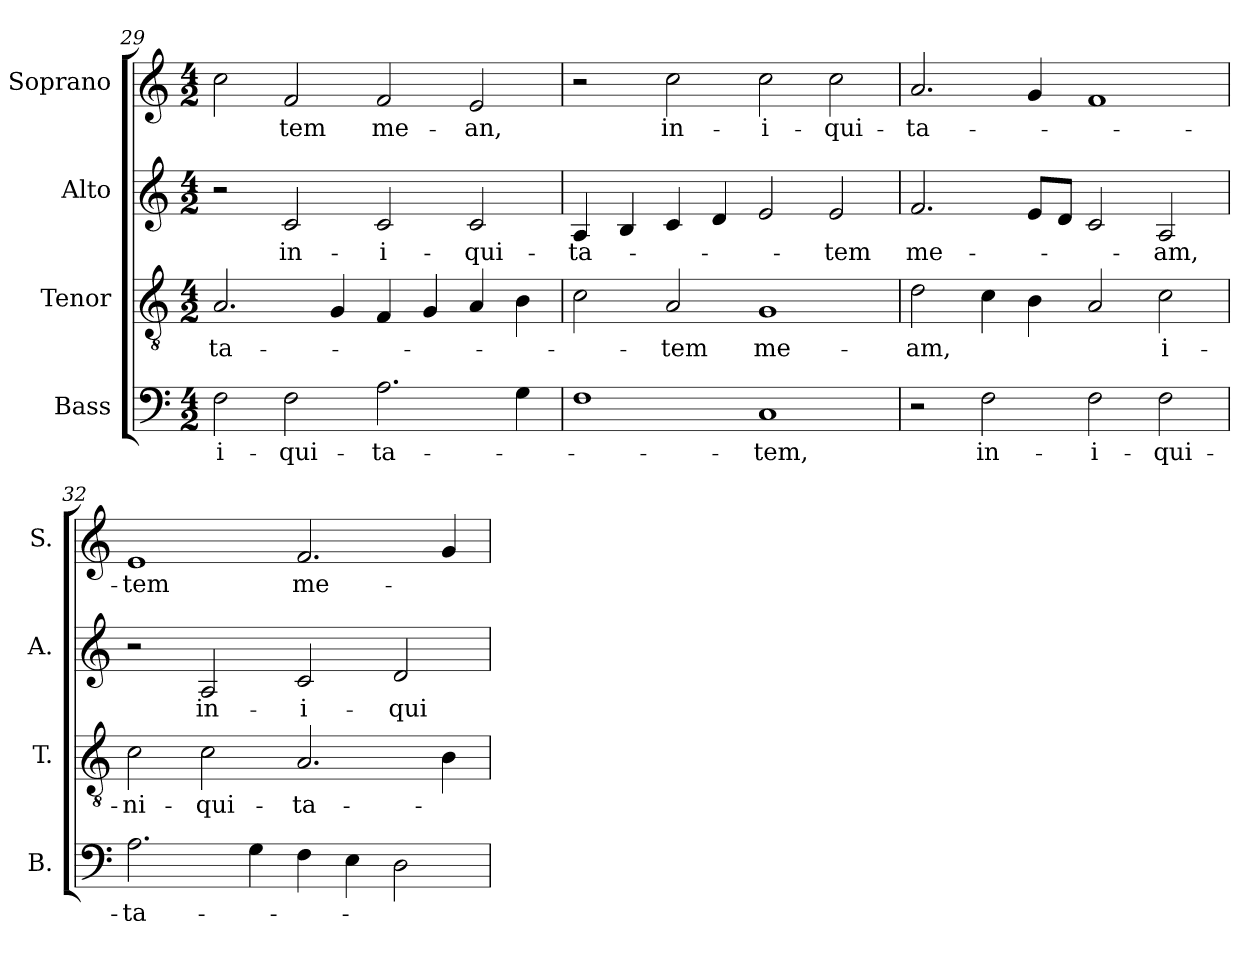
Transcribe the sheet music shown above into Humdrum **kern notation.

**kern	**text	**kern	**text	**kern	**text	**kern	**text
*part4	*part4	*part3	*part3	*part2	*part2	*part1	*part1
*staff4	*staff4	*staff3	*staff3	*staff2	*staff2	*staff1	*staff1
*I"Bass	*	*I"Tenor	*	*I"Alto	*	*I"Soprano	*
*I'B.	*	*I'T.	*	*I'A.	*	*I'S.	*
*clefF4	*	*clefGv2	*	*clefG2	*	*clefG2	*
*	*	*ITrd7c12	*	*	*	*	*
*k[]	*	*k[]	*	*k[]	*	*k[]	*
*C:	*	*C:	*	*C:	*	*C:	*
*M4/2	*	*M4/2	*	*M4/2	*	*M4/2	*
=29	=29	=29	=29	=29	=29	=29	=29
!	!LO:LY:b:color=#000000	!	!	!	!	!	!
!	!	!	!LO:LY:b:color=#000000	!	!	!	!
2Fi\	-i-	2.AAi/	-ta-	2r	.	2cci\	.
!	!LO:LY:b:color=#000000	!	!	!	!	!	!
!	!	!	!	!	!LO:LY:b:color=#000000	!	!
!	!	!	!	!	!	!	!LO:LY:b:color=#000000
2Fi\	-qui-	.	.	2ci/	in-	2fi/	-tem
.	.	4GGi/	.	.	.	.	.
!	!LO:LY:b:color=#000000	!	!	!	!	!	!
!	!	!	!	!	!LO:LY:b:color=#000000	!	!
!	!	!	!	!	!	!	!LO:LY:b:color=#000000
2.Ai\	-ta-	4FFi/	.	2ci/	-i-	2fi/	me-
.	.	4GGi/	.	.	.	.	.
!	!	!	!	!	!LO:LY:b:color=#000000	!	!
!	!	!	!	!	!	!	!LO:LY:b:color=#000000
.	.	4AAi/	.	2ci/	-qui-	2ei/	-an,
4Gi\	.	4BBi\	.	.	.	.	.
=30	=30	=30	=30	=30	=30	=30	=30
!	!	!	!	!	!LO:LY:b:color=#000000	!	!
1Fi	.	2Ci\	.	4Ai/	-ta-	2r	.
.	.	.	.	4Bi/	.	.	.
!	!	!	!LO:LY:b:color=#000000	!	!	!	!
!	!	!	!	!	!	!	!LO:LY:b:color=#000000
.	.	2AAi/	-tem	4ci/	.	2cci\	in-
.	.	.	.	4di/	.	.	.
!	!LO:LY:b:color=#000000	!	!	!	!	!	!
!	!	!	!LO:LY:b:color=#000000	!	!	!	!
!	!	!	!	!	!	!	!LO:LY:b:color=#000000
1Ci	-tem,	1GGi	me-	2ei/	.	2cci\	-i-
!	!	!	!	!	!LO:LY:b:color=#000000	!	!
!	!	!	!	!	!	!	!LO:LY:b:color=#000000
.	.	.	.	2ei/	-tem	2cci\	-qui-
=31	=31	=31	=31	=31	=31	=31	=31
!	!	!	!LO:LY:b:color=#000000	!	!	!	!
!	!	!	!	!	!LO:LY:b:color=#000000	!	!
!	!	!	!	!	!	!	!LO:LY:b:color=#000000
2r	.	2Di\	-am,	2.fi/	me-	2.ai/	-ta-
!	!LO:LY:b:color=#000000	!	!	!	!	!	!
2Fi\	in-	4Ci\	.	.	.	.	.
.	.	4BBi\	.	8ei/L	.	4gi/	.
.	.	.	.	8di/J	.	.	.
!	!LO:LY:b:color=#000000	!	!	!	!	!	!
2Fi\	-i-	2AAi/	.	2ci/	.	1fi	.
!	!LO:LY:b:color=#000000	!	!	!	!	!	!
!	!	!	!LO:LY:b:color=#000000	!	!	!	!
!	!	!	!	!	!LO:LY:b:color=#000000	!	!
2Fi\	-qui-	2Ci\	i-	2Ai/	-am,	.	.
!!LO:LB:g=z
=32	=32	=32	=32	=32	=32	=32	=32
!	!LO:LY:b:color=#000000	!	!	!	!	!	!
!	!	!	!LO:LY:b:color=#000000	!	!	!	!
!	!	!	!	!	!	!	!LO:LY:b:color=#000000
2.Ai\	-ta-	2Ci\	-ni-	2r	.	1ei	-tem
!	!	!	!LO:LY:b:color=#000000	!	!	!	!
!	!	!	!	!	!LO:LY:b:color=#000000	!	!
.	.	2Ci\	-qui-	2Ai/	in-	.	.
4Gi\	.	.	.	.	.	.	.
!	!	!	!LO:LY:b:color=#000000	!	!	!	!
!	!	!	!	!	!LO:LY:b:color=#000000	!	!
!	!	!	!	!	!	!	!LO:LY:b:color=#000000
4Fi\	.	2.AAi/	-ta-	2ci/	-i-	2.fi/	me-
4Ei\	.	.	.	.	.	.	.
!	!	!	!	!	!LO:LY:b:color=#000000	!	!
2Di\	.	.	.	2di/	-qui-	.	.
.	.	4BBi\	.	.	.	4gi/	.
=	=	=	=	=	=	=	=
*-	*-	*-	*-	*-	*-	*-	*-
